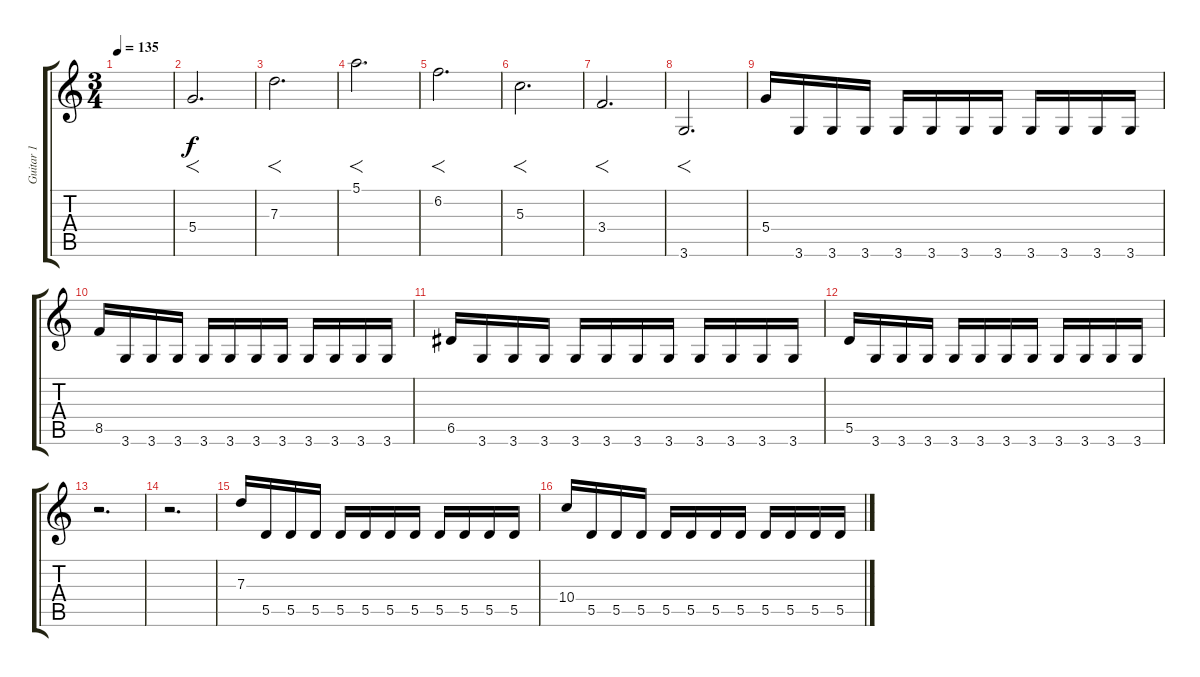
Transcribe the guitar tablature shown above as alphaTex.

\track ("Guitar 1" "Guitar 1") {instrument distortionguitar}
\staff {score tabs}
\tuning (E4 B3 G3 D3 A2 E2) {hide}
\ts (3 4)
\tempo 135
\clef g2
\ks c
|
5.4.2{f d} |
7.3.2{f d} |
5.1.2{f d} |
6.2.2{f d} |
5.3.2{f d} |
3.4.2{f d} |
3.6.2{f d} |
5.4.16 3.6.16 3.6.16 3.6.16 3.6.16 3.6.16 3.6.16 3.6.16 3.6.16 3.6.16 3.6.16 3.6.16 |
8.5.16 3.6.16 3.6.16 3.6.16 3.6.16 3.6.16 3.6.16 3.6.16 3.6.16 3.6.16 3.6.16 3.6.16 |
6.5.16 3.6.16 3.6.16 3.6.16 3.6.16 3.6.16 3.6.16 3.6.16 3.6.16 3.6.16 3.6.16 3.6.16 |
5.5.16 3.6.16 3.6.16 3.6.16 3.6.16 3.6.16 3.6.16 3.6.16 3.6.16 3.6.16 3.6.16 3.6.16 |
r.2{d} |
r.2{d} |
7.3.16 5.5.16 5.5.16 5.5.16 5.5.16 5.5.16 5.5.16 5.5.16 5.5.16 5.5.16 5.5.16 5.5.16 |
10.4.16 5.5.16 5.5.16 5.5.16 5.5.16 5.5.16 5.5.16 5.5.16 5.5.16 5.5.16 5.5.16 5.5.16
